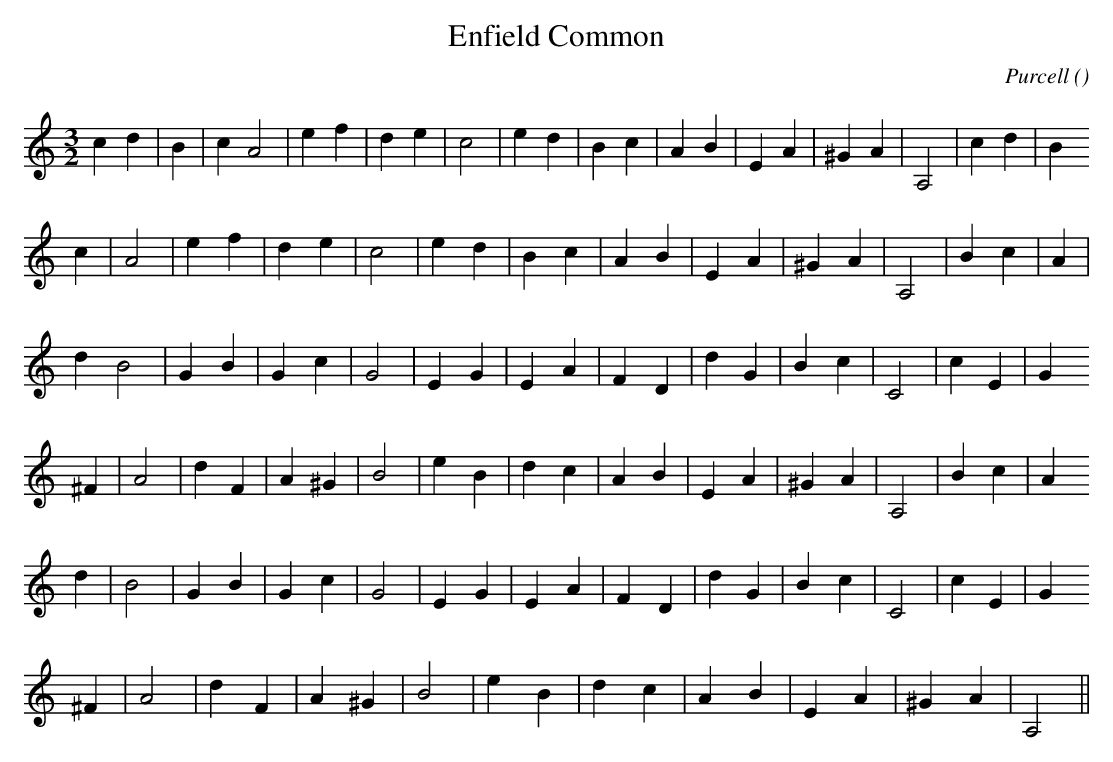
X:1
T: Enfield Common
C:Purcell
O:
M:3/2
K:Am
K:Am
M:3/2
L:1/16
c4 d4 |B4 |c4 A8 |e4 f4 |d4 e4 |c8 |e4 d4 |B4 c4 |A4 B4 |E4 A4 |^G4 A4 |A,8 |c4 d4 |B4
c4 |A8 |e4 f4 |d4 e4 |c8 |e4 d4 |B4 c4 |A4 B4 |E4 A4 |^G4 A4 |A,8 |B4 c4 |A4 |
d4 B8 |G4 B4 |G4 c4 |G8 |E4 G4 |E4 A4 |F4 D4 |d4 G4 |B4 c4 |C8 |c4 E4 |G4
^F4 |A8 |d4 F4 |A4 ^G4 |B8 |e4 B4 |d4 c4 |A4 B4 |E4 A4 |^G4 A4 |A,8 |B4 c4 |A4
d4 |B8 |G4 B4 |G4 c4 |G8 |E4 G4 |E4 A4 |F4 D4 |d4 G4 |B4 c4 |C8 |c4 E4 |G4
^F4 |A8 |d4 F4 |A4 ^G4 |B8 |e4 B4 |d4 c4 |A4 B4 |E4 A4 |^G4 A4 |A,8 ||
